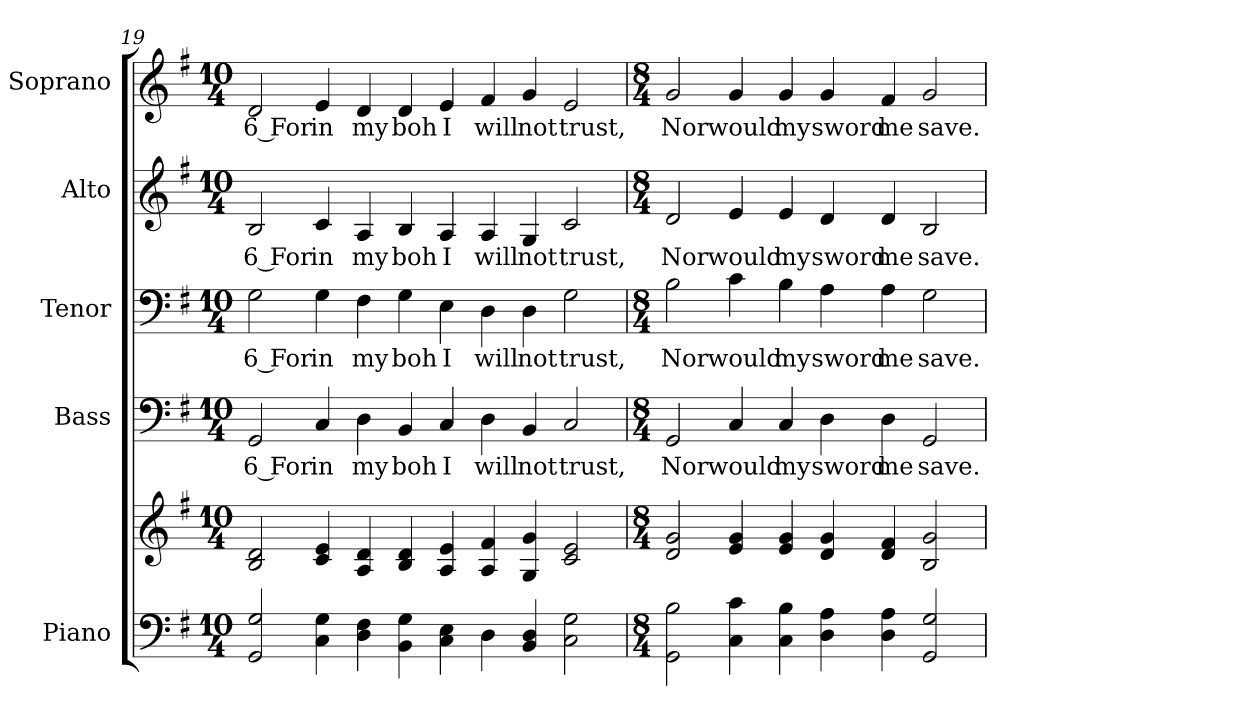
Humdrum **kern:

**kern	**kern	**kern	**text	**kern	**text	**kern	**text	**kern	**text
*part5	*part5	*part4	*part4	*part3	*part3	*part2	*part2	*part1	*part1
*staff6	*staff5	*staff4	*staff4	*staff3	*staff3	*staff2	*staff2	*staff1	*staff1
*I"Piano	*	*I"Bass	*	*I"Tenor	*	*I"Alto	*	*I"Soprano	*
*I'Pno.	*	*I'B.	*	*I'T.	*	*I'A.	*	*I'S.	*
!!LO:PB:g=z
*clefF4	*clefG2	*clefF4	*	*clefF4	*	*clefG2	*	*clefG2	*
*k[f#]	*k[f#]	*k[f#]	*	*k[f#]	*	*k[f#]	*	*k[f#]	*
*G:	*G:	*G:	*	*G:	*	*G:	*	*G:	*
*M10/4	*M10/4	*M10/4	*	*M10/4	*	*M10/4	*	*M10/4	*
=19	=19	=19	=19	=19	=19	=19	=19	=19	=19
!	!	!	!LO:LY:b:color=#000000	!	!	!	!	!	!
!	!	!	!	!	!LO:LY:b:color=#000000	!	!	!	!
!	!	!	!	!	!	!	!LO:LY:b:color=#000000	!	!
!	!	!	!	!	!	!	!	!	!LO:LY:b:color=#000000
2GGi/ 2Gi	2Bi/ 2di	2GGi/	6 For	2Gi\	6 For	2Bi/	6 For	2di/	6 For
!	!	!	!LO:LY:b:color=#000000	!	!	!	!	!	!
!	!	!	!	!	!LO:LY:b:color=#000000	!	!	!	!
!	!	!	!	!	!	!	!LO:LY:b:color=#000000	!	!
!	!	!	!	!	!	!	!	!	!LO:LY:b:color=#000000
4Ci\ 4Gi	4ci/ 4ei	4Ci/	in	4Gi\	in	4ci/	in	4ei/	in
!	!	!	!LO:LY:b:color=#000000	!	!	!	!	!	!
!	!	!	!	!	!LO:LY:b:color=#000000	!	!	!	!
!	!	!	!	!	!	!	!LO:LY:b:color=#000000	!	!
!	!	!	!	!	!	!	!	!	!LO:LY:b:color=#000000
4Di\ 4F#i	4Ai/ 4di	4Di\	my	4F#i\	my	4Ai/	my	4di/	my
!	!	!	!LO:LY:b:color=#000000	!	!	!	!	!	!
!	!	!	!	!	!LO:LY:b:color=#000000	!	!	!	!
!	!	!	!	!	!	!	!LO:LY:b:color=#000000	!	!
!	!	!	!	!	!	!	!	!	!LO:LY:b:color=#000000
4BBi\ 4Gi	4Bi/ 4di	4BBi/	boh	4Gi\	boh	4Bi/	boh	4di/	boh
!	!	!	!LO:LY:b:color=#000000	!	!	!	!	!	!
!	!	!	!	!	!LO:LY:b:color=#000000	!	!	!	!
!	!	!	!	!	!	!	!LO:LY:b:color=#000000	!	!
!	!	!	!	!	!	!	!	!	!LO:LY:b:color=#000000
4Ci\ 4Ei	4Ai/ 4ei	4Ci/	I	4Ei\	I	4Ai/	I	4ei/	I
!	!	!	!LO:LY:b:color=#000000	!	!	!	!	!	!
!	!	!	!	!	!LO:LY:b:color=#000000	!	!	!	!
!	!	!	!	!	!	!	!LO:LY:b:color=#000000	!	!
!	!	!	!	!	!	!	!	!	!LO:LY:b:color=#000000
4Di\	4Ai/ 4f#i	4Di\	will	4Di\	will	4Ai/	will	4f#i/	will
!	!	!	!LO:LY:b:color=#000000	!	!	!	!	!	!
!	!	!	!	!	!LO:LY:b:color=#000000	!	!	!	!
!	!	!	!	!	!	!	!LO:LY:b:color=#000000	!	!
!	!	!	!	!	!	!	!	!	!LO:LY:b:color=#000000
4BBi/ 4Di	4Gi/ 4gi	4BBi/	not	4Di\	not	4Gi/	not	4gi/	not
!	!	!	!LO:LY:b:color=#000000	!	!	!	!	!	!
!	!	!	!	!	!LO:LY:b:color=#000000	!	!	!	!
!	!	!	!	!	!	!	!LO:LY:b:color=#000000	!	!
!	!	!	!	!	!	!	!	!	!LO:LY:b:color=#000000
2Ci\ 2Gi	2ci/ 2ei	2Ci/	trust,	2Gi\	trust,	2ci/	trust,	2ei/	trust,
=20	=20	=20	=20	=20	=20	=20	=20	=20	=20
*M8/4	*M8/4	*M8/4	*	*M8/4	*	*M8/4	*	*M8/4	*
!	!	!	!LO:LY:b:color=#000000	!	!	!	!	!	!
!	!	!	!	!	!LO:LY:b:color=#000000	!	!	!	!
!	!	!	!	!	!	!	!LO:LY:b:color=#000000	!	!
!	!	!	!	!	!	!	!	!	!LO:LY:b:color=#000000
2GGi\ 2Bi	2di/ 2gi	2GGi/	Nor	2Bi\	Nor	2di/	Nor	2gi/	Nor
!	!	!	!LO:LY:b:color=#000000	!	!	!	!	!	!
!	!	!	!	!	!LO:LY:b:color=#000000	!	!	!	!
!	!	!	!	!	!	!	!LO:LY:b:color=#000000	!	!
!	!	!	!	!	!	!	!	!	!LO:LY:b:color=#000000
4Ci\ 4ci	4ei/ 4gi	4Ci/	would	4ci\	would	4ei/	would	4gi/	would
!	!	!	!LO:LY:b:color=#000000	!	!	!	!	!	!
!	!	!	!	!	!LO:LY:b:color=#000000	!	!	!	!
!	!	!	!	!	!	!	!LO:LY:b:color=#000000	!	!
!	!	!	!	!	!	!	!	!	!LO:LY:b:color=#000000
4Ci\ 4Bi	4ei/ 4gi	4Ci/	my	4Bi\	my	4ei/	my	4gi/	my
!	!	!	!LO:LY:b:color=#000000	!	!	!	!	!	!
!	!	!	!	!	!LO:LY:b:color=#000000	!	!	!	!
!	!	!	!	!	!	!	!LO:LY:b:color=#000000	!	!
!	!	!	!	!	!	!	!	!	!LO:LY:b:color=#000000
4Di\ 4Ai	4di/ 4gi	4Di\	sword	4Ai\	sword	4di/	sword	4gi/	sword
!	!	!	!LO:LY:b:color=#000000	!	!	!	!	!	!
!	!	!	!	!	!LO:LY:b:color=#000000	!	!	!	!
!	!	!	!	!	!	!	!LO:LY:b:color=#000000	!	!
!	!	!	!	!	!	!	!	!	!LO:LY:b:color=#000000
4Di\ 4Ai	4di/ 4f#i	4Di\	me	4Ai\	me	4di/	me	4f#i/	me
!	!	!	!LO:LY:b:color=#000000	!	!	!	!	!	!
!	!	!	!	!	!LO:LY:b:color=#000000	!	!	!	!
!	!	!	!	!	!	!	!LO:LY:b:color=#000000	!	!
!	!	!	!	!	!	!	!	!	!LO:LY:b:color=#000000
2GGi/ 2Gi	2Bi/ 2gi	2GGi/	save.	2Gi\	save.	2Bi/	save.	2gi/	save.
=	=	=	=	=	=	=	=	=	=
*-	*-	*-	*-	*-	*-	*-	*-	*-	*-
